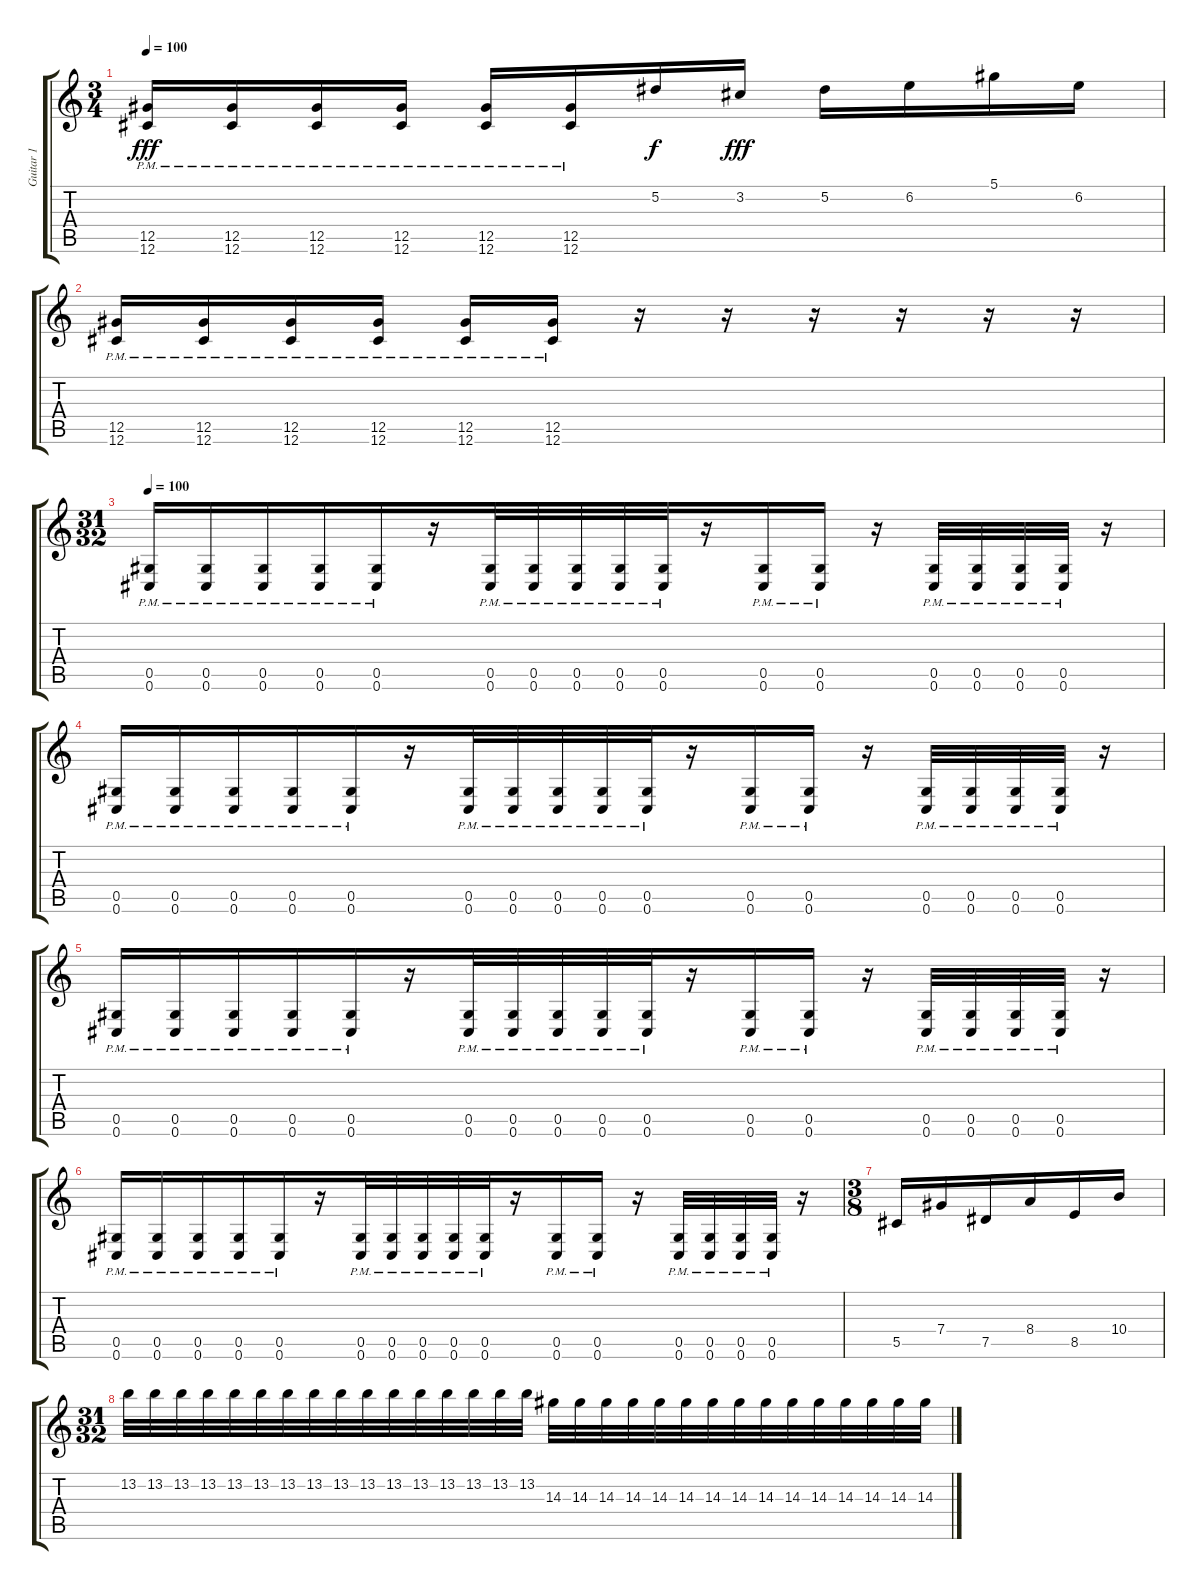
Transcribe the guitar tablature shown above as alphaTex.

\track ("Guitar 1" "Guitar 1") {instrument distortionguitar}
\staff {score tabs}
\tuning (Eb4 Bb3 Gb3 Db3 Ab2 Db2) {hide}
\ts (3 4)
\tempo 100
\clef g2
\ks c
(12.5{pm} 12.6{pm}).16{dy fff} (12.5{pm} 12.6{pm}).16 (12.5{pm} 12.6{pm}).16 (12.5{pm} 12.6{pm}).16 (12.5{pm} 12.6{pm}).16 (12.5{pm} 12.6{pm}).16 5.2.16{dy f} 3.2.16{dy fff} 5.2.16 6.2.16 5.1.16 6.2.16 |
(12.5{pm} 12.6{pm}).16 (12.5{pm} 12.6{pm}).16 (12.5{pm} 12.6{pm}).16 (12.5{pm} 12.6{pm}).16 (12.5{pm} 12.6{pm}).16 (12.5{pm} 12.6{pm}).16 r.16 r.16 r.16 r.16 r.16 r.16 |
\ts (31 32)
\tempo 100
(0.5{pm} 0.6{pm}).16{beam merge} (0.5{pm} 0.6{pm}).16{beam merge} (0.5{pm} 0.6{pm}).16{beam merge} (0.5{pm} 0.6{pm}).16{beam merge} (0.5{pm} 0.6{pm}).16 r.16 (0.5{pm} 0.6{pm}).32{beam merge} (0.5{pm} 0.6{pm}).32{beam merge} (0.5{pm} 0.6{pm}).32{beam merge} (0.5{pm} 0.6{pm}).32{beam merge} (0.5{pm} 0.6{pm}).32 r.16 (0.5{pm} 0.6{pm}).16{beam merge} (0.5{pm} 0.6{pm}).16 r.16 (0.5{pm} 0.6{pm}).32{beam merge} (0.5{pm} 0.6{pm}).32{beam merge} (0.5{pm} 0.6{pm}).32{beam merge} (0.5{pm} 0.6{pm}).32 r.16 |
(0.5{pm} 0.6{pm}).16{beam merge} (0.5{pm} 0.6{pm}).16{beam merge} (0.5{pm} 0.6{pm}).16{beam merge} (0.5{pm} 0.6{pm}).16{beam merge} (0.5{pm} 0.6{pm}).16 r.16 (0.5{pm} 0.6{pm}).32{beam merge} (0.5{pm} 0.6{pm}).32{beam merge} (0.5{pm} 0.6{pm}).32{beam merge} (0.5{pm} 0.6{pm}).32{beam merge} (0.5{pm} 0.6{pm}).32 r.16 (0.5{pm} 0.6{pm}).16{beam merge} (0.5{pm} 0.6{pm}).16 r.16 (0.5{pm} 0.6{pm}).32{beam merge} (0.5{pm} 0.6{pm}).32{beam merge} (0.5{pm} 0.6{pm}).32{beam merge} (0.5{pm} 0.6{pm}).32 r.16 |
(0.5{pm} 0.6{pm}).16{beam merge} (0.5{pm} 0.6{pm}).16{beam merge} (0.5{pm} 0.6{pm}).16{beam merge} (0.5{pm} 0.6{pm}).16{beam merge} (0.5{pm} 0.6{pm}).16 r.16 (0.5{pm} 0.6{pm}).32{beam merge} (0.5{pm} 0.6{pm}).32{beam merge} (0.5{pm} 0.6{pm}).32{beam merge} (0.5{pm} 0.6{pm}).32{beam merge} (0.5{pm} 0.6{pm}).32 r.16 (0.5{pm} 0.6{pm}).16{beam merge} (0.5{pm} 0.6{pm}).16 r.16 (0.5{pm} 0.6{pm}).32{beam merge} (0.5{pm} 0.6{pm}).32{beam merge} (0.5{pm} 0.6{pm}).32{beam merge} (0.5{pm} 0.6{pm}).32 r.16 |
(0.5{pm} 0.6{pm}).16{beam merge} (0.5{pm} 0.6{pm}).16{beam merge} (0.5{pm} 0.6{pm}).16{beam merge} (0.5{pm} 0.6{pm}).16{beam merge} (0.5{pm} 0.6{pm}).16 r.16 (0.5{pm} 0.6{pm}).32{beam merge} (0.5{pm} 0.6{pm}).32{beam merge} (0.5{pm} 0.6{pm}).32{beam merge} (0.5{pm} 0.6{pm}).32{beam merge} (0.5{pm} 0.6{pm}).32 r.16 (0.5{pm} 0.6{pm}).16{beam merge} (0.5{pm} 0.6{pm}).16 r.16 (0.5{pm} 0.6{pm}).32{beam merge} (0.5{pm} 0.6{pm}).32{beam merge} (0.5{pm} 0.6{pm}).32{beam merge} (0.5{pm} 0.6{pm}).32 r.16 |
\ts (3 8)
5.5.16 7.4.16 7.5.16 8.4.16 8.5.16 10.4.16 |
\ts (31 32)
13.2.32{beam merge} 13.2.32{beam merge} 13.2.32{beam merge} 13.2.32{beam merge} 13.2.32{beam merge} 13.2.32{beam merge} 13.2.32{beam merge} 13.2.32{beam merge} 13.2.32{beam merge} 13.2.32{beam merge} 13.2.32{beam merge} 13.2.32{beam merge} 13.2.32{beam merge} 13.2.32{beam merge} 13.2.32{beam merge} 13.2.32 14.3.32{beam merge} 14.3.32{beam merge} 14.3.32{beam merge} 14.3.32{beam merge} 14.3.32{beam merge} 14.3.32{beam merge} 14.3.32{beam merge} 14.3.32{beam merge} 14.3.32{beam merge} 14.3.32{beam merge} 14.3.32{beam merge} 14.3.32{beam merge} 14.3.32{beam merge} 14.3.32{beam merge} 14.3.32
